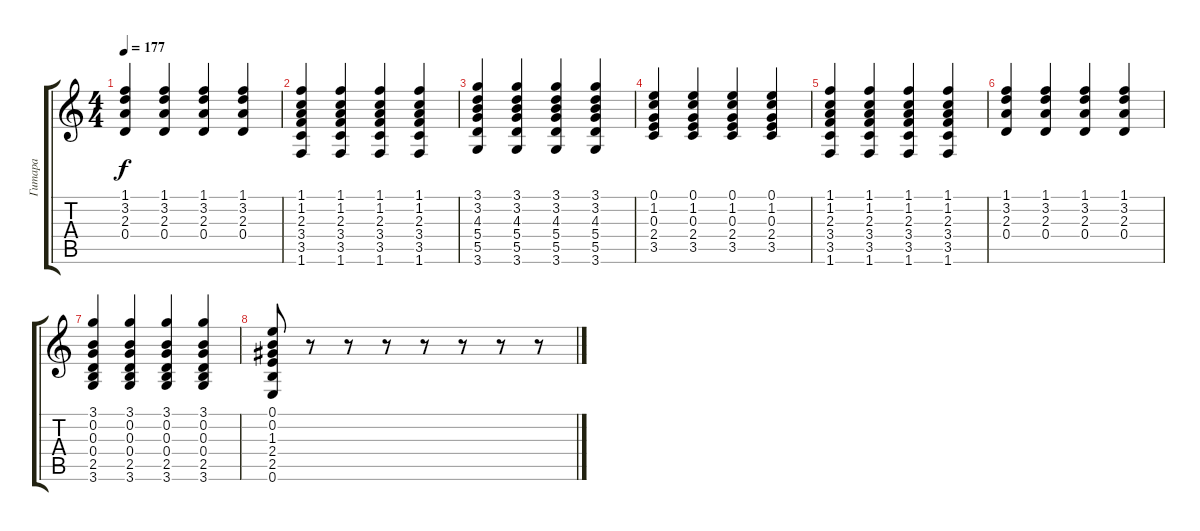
\track ("Гитара" "Гитара") {instrument acousticguitarsteel}
\staff {score tabs}
\tuning (E4 B3 G3 D3 A2 E2) {hide}
\ts (4 4)
\tempo 177
\clef g2
\ks c
(1.1 3.2 2.3 0.4).4{dy f} (1.1 3.2 2.3 0.4).4 (1.1 3.2 2.3 0.4).4 (1.1 3.2 2.3 0.4).4 |
(1.1 1.2 2.3 3.4 3.5 1.6).4 (1.1 1.2 2.3 3.4 3.5 1.6).4 (1.1 1.2 2.3 3.4 3.5 1.6).4 (1.1 1.2 2.3 3.4 3.5 1.6).4 |
(3.1 3.2 4.3 5.4 5.5 3.6).4 (3.1 3.2 4.3 5.4 5.5 3.6).4 (3.1 3.2 4.3 5.4 5.5 3.6).4 (3.1 3.2 4.3 5.4 5.5 3.6).4 |
(0.1 1.2 0.3 2.4 3.5).4 (0.1 1.2 0.3 2.4 3.5).4 (0.1 1.2 0.3 2.4 3.5).4 (0.1 1.2 0.3 2.4 3.5).4 |
(1.1 1.2 2.3 3.4 3.5 1.6).4 (1.1 1.2 2.3 3.4 3.5 1.6).4 (1.1 1.2 2.3 3.4 3.5 1.6).4 (1.1 1.2 2.3 3.4 3.5 1.6).4 |
(1.1 3.2 2.3 0.4).4 (1.1 3.2 2.3 0.4).4 (1.1 3.2 2.3 0.4).4 (1.1 3.2 2.3 0.4).4 |
(3.1 0.2 0.3 0.4 2.5 3.6).4 (3.1 0.2 0.3 0.4 2.5 3.6).4 (3.1 0.2 0.3 0.4 2.5 3.6).4 (3.1 0.2 0.3 0.4 2.5 3.6).4 |
(0.1 0.2 1.3 2.4 2.5 0.6).8 r.8 r.8 r.8 r.8 r.8 r.8 r.8
